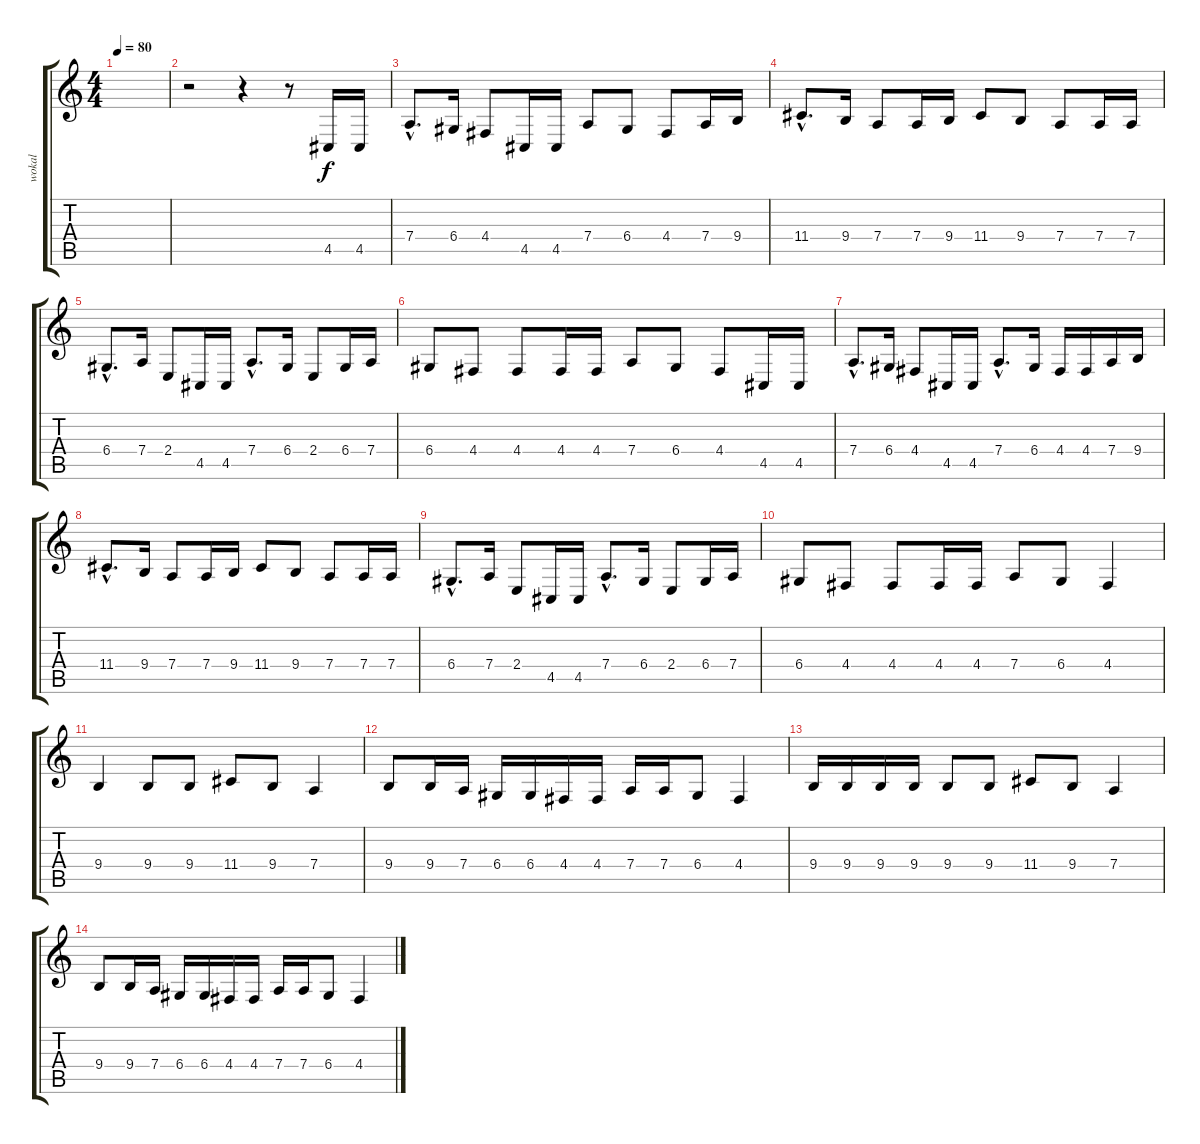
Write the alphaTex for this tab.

\track ("wokal" "wokal") {instrument frenchhorn}
\staff {score tabs}
\tuning (E4 B3 G3 D3 A2 E2) {hide}
\ts (4 4)
\tempo 80
\clef g2
\ks c
|
r.2 r.4 r.8 4.5.16 4.5.16 |
7.4{hac}.8{d} 6.4.16 4.4.8 4.5.16 4.5.16 7.4.8 6.4.8 4.4.8 7.4.16 9.4.16 |
11.4{hac}.8{d} 9.4.16 7.4.8 7.4.16 9.4.16 11.4.8 9.4.8 7.4.8 7.4.16 7.4.16 |
6.4{hac}.8{d} 7.4.16 2.4.8 4.5.16 4.5.16 7.4{hac}.8{d} 6.4.16 2.4.8 6.4.16 7.4.16 |
6.4.8 4.4.8 4.4.8 4.4.16 4.4.16 7.4.8 6.4.8 4.4.8 4.5.16 4.5.16 |
7.4{hac}.8{d} 6.4.16 4.4.8 4.5.16 4.5.16 7.4{hac}.8{d} 6.4.16 4.4.16 4.4.16 7.4.16 9.4.16 |
11.4{hac}.8{d} 9.4.16 7.4.8 7.4.16 9.4.16 11.4.8 9.4.8 7.4.8 7.4.16 7.4.16 |
6.4{hac}.8{d} 7.4.16 2.4.8 4.5.16 4.5.16 7.4{hac}.8{d} 6.4.16 2.4.8 6.4.16 7.4.16 |
6.4.8 4.4.8 4.4.8 4.4.16 4.4.16 7.4.8 6.4.8 4.4.4 |
9.4.4 9.4.8 9.4.8 11.4.8 9.4.8 7.4.4 |
9.4.8 9.4.16 7.4.16 6.4.16 6.4.16 4.4.16 4.4.16 7.4.16 7.4.16 6.4.8 4.4.4 |
9.4.16 9.4.16 9.4.16 9.4.16 9.4.8 9.4.8 11.4.8 9.4.8 7.4.4 |
9.4.8 9.4.16 7.4.16 6.4.16 6.4.16 4.4.16 4.4.16 7.4.16 7.4.16 6.4.8 4.4.4
